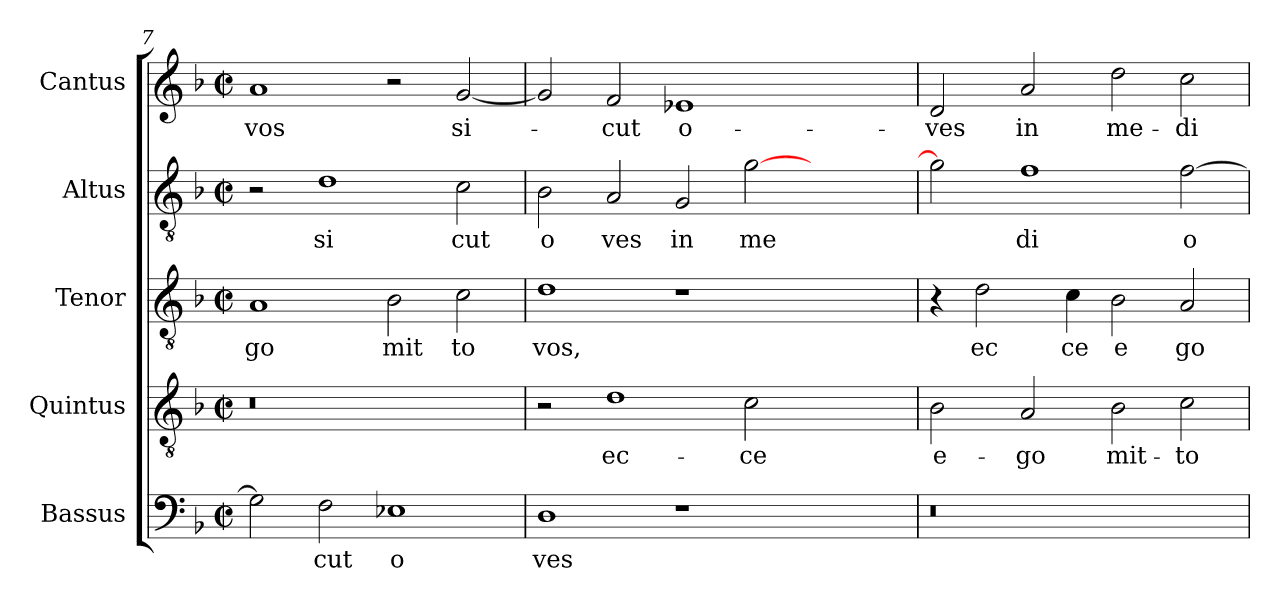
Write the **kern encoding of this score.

**kern	**text	**kern	**text	**kern	**text	**kern	**text	**kern	**text
*part5	*part5	*part4	*part4	*part3	*part3	*part2	*part2	*part1	*part1
*staff5	*staff5	*staff4	*staff4	*staff3	*staff3	*staff2	*staff2	*staff1	*staff1
*I"Bassus	*	*I"Quintus	*	*I"Tenor	*	*I"Altus	*	*I"Cantus	*
*clefF4	*	*clefGv2	*	*clefGv2	*	*clefGv2	*	*clefG2	*
*k[b-]	*	*k[b-]	*	*k[b-]	*	*k[b-]	*	*k[b-]	*
*F:	*	*F:	*	*F:	*	*F:	*	*F:	*
*M2/2	*	*M2/2	*	*M2/2	*	*M2/2	*	*M2/2	*
*met(c|)	*	*met(c|)	*	*met(c|)	*	*met(c|)	*	*met(c|)	*
=7	=7	=7	=7	=7	=7	=7	=7	=7	=7
!	!	!	!	!	!LO:LY:b:cj	!	!	!	!LO:LY:b:cj
2G\]	.	0r	.	1A	go	2r	.	1a	vos
!	!LO:LY:b:cj	!	!	!	!	!	!LO:LY:b:cj	!	!
2F\	cut	.	.	.	.	1d	si	.	.
!	!LO:LY:b:cj	!	!	!	!LO:LY:b:cj	!	!	!	!
1E-X	o	.	.	2B-\	mit	.	.	2r	.
!	!	!	!	!	!LO:LY:b:cj	!	!LO:LY:b:cj	!	!LO:LY:b:cj
.	.	.	.	2c\	to	2c\	cut	[<2g/	si-
=8	=8	=8	=8	=8	=8	=8	=8	=8	=8
!	!LO:LY:b:cj	!	!	!	!LO:LY:b:cj	!	!LO:LY:b:cj	!	!
1D	ves	2r	.	1d	vos,	2B-\	o	2g/]	.
!	!	!	!LO:LY:b:cj	!	!	!	!LO:LY:b:cj	!	!LO:LY:b:cj
.	.	1d	ec-	.	.	2A/	ves	2f/	-cut
!LO:N:vis=1	!	!	!	!LO:N:vis=1	!	!	!LO:LY:b:cj	!	!LO:LY:b:cj
0r	.	.	.	0r	.	2G/	in	1e-X	o-
!	!	!	!LO:LY:b:cj	!	!	!	!LO:LY:b	!	!
.	.	2c\	-ce	.	.	[>2g\	me	.	.
.	.	1ryy	.	.	.	1ryy	.	1ryy	.
=9	=9	=9	=9	=9	=9	=9	=9	=9	=9
!	!	!	!LO:LY:b:cj	!	!	!	!	!	!LO:LY:b:cj
0r	.	2B-\	e-	4r	.	2g\]	.	2d/	-ves
!	!	!	!	!	!LO:LY:b:cj	!	!	!	!
.	.	.	.	2d\	ec	.	.	.	.
!	!	!	!LO:LY:b:cj	!	!	!	!LO:LY:b:cj	!	!LO:LY:b:cj
.	.	2A/	-go	.	.	1f	di	2a/	in
!	!	!	!	!	!LO:LY:b:cj	!	!	!	!
.	.	.	.	4c\	ce	.	.	.	.
!	!	!	!LO:LY:b:cj	!	!LO:LY:b:cj	!	!	!	!LO:LY:b:cj
.	.	2B-\	mit-	2B-\	e	.	.	2dd\	me-
!	!	!	!LO:LY:b:cj	!	!LO:LY:b:cj	!	!LO:LY:b:cj	!	!LO:LY:b:cj
.	.	2c\	-to	2A/	go	[>2f\	o	2cc\	-di-
=	=	=	=	=	=	=	=	=	=
*-	*-	*-	*-	*-	*-	*-	*-	*-	*-
